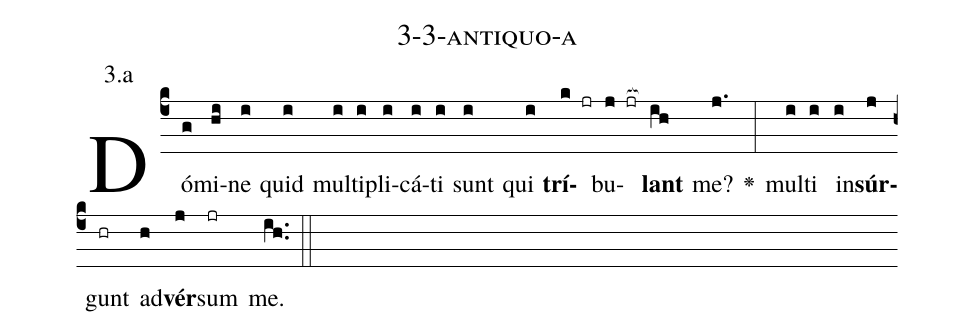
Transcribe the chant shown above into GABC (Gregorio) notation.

name: 3-3-antiquo-a;
annotation: 3.a;
%%
(c4)Dó(g)mi(hi)ne(i) quid(i) mul(i)ti(i)pli(i)cá(i)ti(i) sunt(i) qui(i) <b>trí</b>(k jr)bu(j jr[ocb:1{])<b>lant</b>(ih[ocb:0}]) me?(j.) <v>\greheightstar</v>(:) mul(i)ti(i) in(i)<b>súr</b>(j)gunt(hr) ad(h)<b>vér</b>(j)sum(jr) me.(ih..) (::)


%E(i) u(i) o(j) u(h) a(j) e.(ih..) (::)
